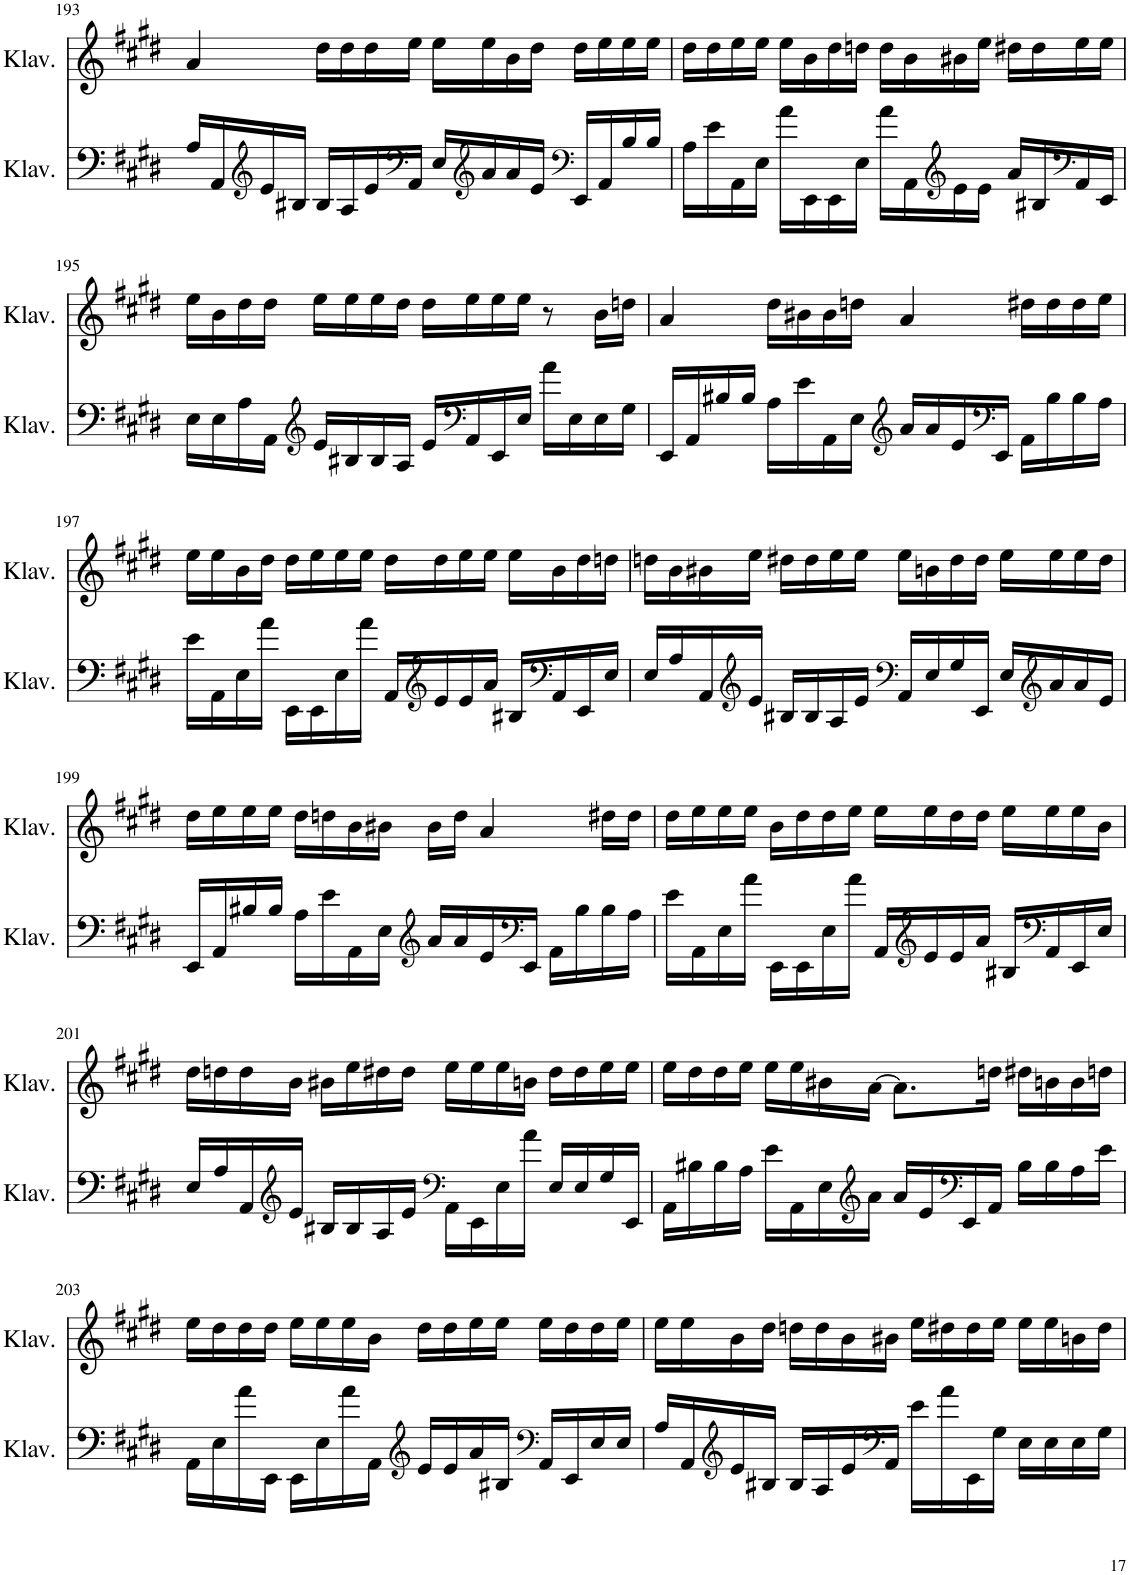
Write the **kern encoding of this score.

**kern	**kern
*part2	*part1
*staff2	*staff1
*I"Klavier	*I"Klavier
*I'Klav.	*I'Klav.
!!LO:PB:g=z
*clefF4	*clefG2
*k[f#c#g#d#]	*k[f#c#g#d#]
*M4/4	*M4/4
=193	=193
16A/LL	4a/
16AA/	.
*clefG2	*
16e/	.
16B#X/JJ	.
16B#/LL	16dd#\LL
16A/	16dd#\
16e/	16dd#\
*clefF4	*
16AA/JJ	16ee\JJ
16E/LL	16ee\LL
*clefG2	*
16a/	16ee\
16a/	16b\
16e/JJ	16dd#\JJ
*clefF4	*
16EE/LL	16dd#\LL
16AA/	16ee\
16B#/	16ee\
16B#/JJ	16ee\JJ
=194	=194
16A\LL	16dd#\LL
16e\	16dd#\
16AA\	16ee\
16E\JJ	16ee\JJ
16a\LL	16ee\LL
16EE\	16b\
16EE\	16dd#\
16E\JJ	16ddn\JJ
16a\LL	16dd\LL
16AA\	16b\
*clefG2	*
16e\	16b#X\
16e\JJ	16ee\JJ
16a/LL	16dd#X\LL
16B#X/	16dd#\
*clefF4	*
16AA/	16ee\
16EE/JJ	16ee\JJ
!!LO:LB:g=z
=195	=195
16E\LL	16ee\LL
16E\	16b\
16A\	16dd#\
16AA\JJ	16dd#\JJ
*clefG2	*
16e/LL	16ee\LL
16B#X/	16ee\
16B#/	16ee\
16A/JJ	16dd#\JJ
16e/LL	16dd#\LL
*clefF4	*
16AA/	16ee\
16EE/	16ee\
16E/JJ	16ee\JJ
16a\LL	8r
16E\	.
16E\	16b\LL
16G#\JJ	16ddn\JJ
=196	=196
16EE/LL	4a/
16AA/	.
16B#X/	.
16B#/JJ	.
16A\LL	16dd#\LL
16e\	16b#X\
16AA\	16b#\
16E\JJ	16ddn\JJ
*clefG2	*
16a/LL	4a/
16a/	.
16e/	.
*clefF4	*
16EE/JJ	.
16AA\LL	16dd#X\LL
16B#\	16dd#\
16B#\	16dd#\
16A\JJ	16ee\JJ
!!LO:LB:g=z
=197	=197
16e\LL	16ee\LL
16AA\	16ee\
16E\	16b\
16a\JJ	16dd#\JJ
16EE\LL	16dd#\LL
16EE\	16ee\
16E\	16ee\
16a\JJ	16ee\JJ
16AA/LL	16dd#\LL
*clefG2	*
16e/	16dd#\
16e/	16ee\
16a/JJ	16ee\JJ
16B#X/LL	16ee\LL
*clefF4	*
16AA/	16b\
16EE/	16dd#\
16E/JJ	16ddn\JJ
=198	=198
16E/LL	16ddn\LL
16A/	16b\
16AA/	16b#X\
*clefG2	*
16e/JJ	16ee\JJ
16B#X/LL	16dd#X\LL
16B#/	16dd#\
16A/	16ee\
16e/JJ	16ee\JJ
*clefF4	*
16AA/LL	16ee\LL
16E/	16bn\
16G#/	16dd#\
16EE/JJ	16dd#\JJ
16E/LL	16ee\LL
*clefG2	*
16a/	16ee\
16a/	16ee\
16e/JJ	16dd#\JJ
!!LO:LB:g=z
=199	=199
16EE/LL	16dd#\LL
16AA/	16ee\
16B#X/	16ee\
16B#/JJ	16ee\JJ
16A\LL	16dd#\LL
16e\	16ddn\
16AA\	16b\
16E\JJ	16b#X\JJ
*clefG2	*
16a/LL	16b#\LL
16a/	16dd\JJ
16e/	4a/
*clefF4	*
16EE/JJ	.
16AA\LL	.
16B#\	.
16B#\	16dd#X\LL
16A\JJ	16dd#\JJ
=200	=200
16e\LL	16dd#\LL
16AA\	16ee\
16E\	16ee\
16a\JJ	16ee\JJ
16EE\LL	16b\LL
16EE\	16dd#\
16E\	16dd#\
16a\JJ	16ee\JJ
16AA/LL	16ee\LL
*clefG2	*
16e/	16ee\
16e/	16dd#\
16a/JJ	16dd#\JJ
16B#X/LL	16ee\LL
*clefF4	*
16AA/	16ee\
16EE/	16ee\
16E/JJ	16b\JJ
!!LO:LB:g=z
=201	=201
16E/LL	16dd#\LL
16A/	16ddn\
16AA/	16dd\
*clefG2	*
16e/JJ	16b\JJ
16B#X/LL	16b#X\LL
16B#/	16ee\
16A/	16dd#X\
16e/JJ	16dd#\JJ
*clefF4	*
16AA\LL	16ee\LL
16EE\	16ee\
16E\	16ee\
16a\JJ	16bn\JJ
16E/LL	16dd#\LL
16E/	16dd#\
16G#/	16ee\
16EE/JJ	16ee\JJ
=202	=202
16AA\LL	16ee\LL
16B#X\	16dd#\
16B#\	16dd#\
16A\JJ	16ee\JJ
16e\LL	16ee\LL
16AA\	16ee\
16E\	16b#X\
*clefG2	*
16a\JJ	[16a\JJ
16a/LL	8.a\L]
16e/	.
*clefF4	*
16EE/	.
16AA/JJ	16ddn\Jk
16B#\LL	16dd#X\LL
16B#\	16bn\
16A\	16b\
16e\JJ	16ddn\JJ
!!LO:LB:g=z
=203	=203
16AA\LL	16ee\LL
16E\	16dd#\
16a\	16dd#\
16EE\JJ	16dd#\JJ
16EE\LL	16ee\LL
16E\	16ee\
16a\	16ee\
16AA\JJ	16b\JJ
*clefG2	*
16e/LL	16dd#\LL
16e/	16dd#\
16a/	16ee\
16B#X/JJ	16ee\JJ
*clefF4	*
16AA/LL	16ee\LL
16EE/	16dd#\
16E/	16dd#\
16E/JJ	16ee\JJ
=204	=204
16A/LL	16ee\LL
16AA/	16ee\
*clefG2	*
16e/	16b\
16B#X/JJ	16dd#\JJ
16B#/LL	16ddn\LL
16A/	16dd\
16e/	16b\
*clefF4	*
16AA/JJ	16b#X\JJ
16e\LL	16ee\LL
16a\	16dd#X\
16EE\	16dd#\
16G#\JJ	16ee\JJ
16E\LL	16ee\LL
16E\	16ee\
16E\	16bn\
16G#\JJ	16dd#\JJ
=	=
*-	*-
